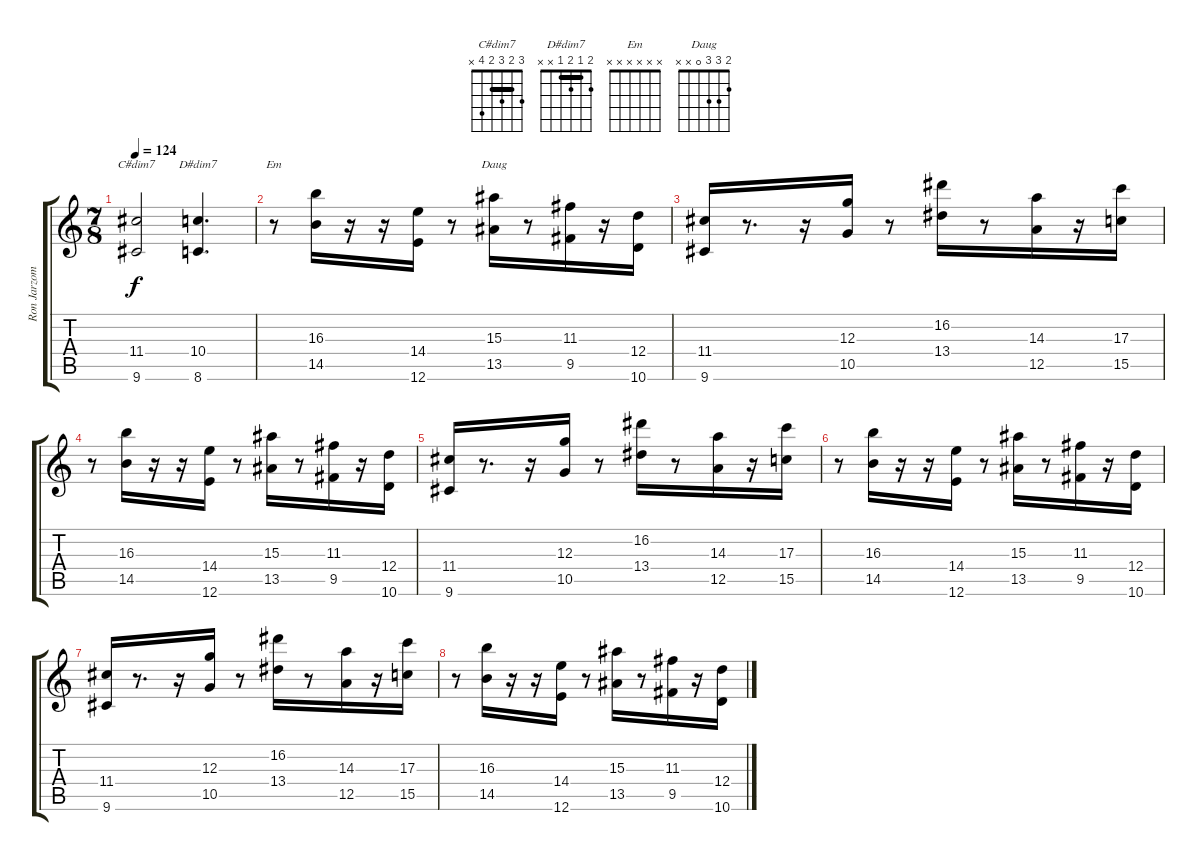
\track ("Ron Jarzombek (Lead)" "Ron Jarzom") {instrument overdrivenguitar}
\staff {score tabs}
\tuning (E4 B3 G3 D3 A2 E2) {hide}
\chord ("C#dim7" 3 2 3 2 4 x) {barre 2}
\chord ("D#dim7" 2 1 2 1 x x) {barre 1}
\chord ("Em" x x x x x x)
\chord ("Daug" 2 3 3 0 x x)
\ts (7 8)
\tempo 124
\clef g2
\ks c
(11.4 9.6).2{ch "C#dim7" dy f} (10.4 8.6).4{d ch "D#dim7"} |
r.8{ch "Em"} (16.3 14.5).16 r.16 r.16 (14.4 12.6).16 r.8 (15.3 13.5).16{ch "Daug"} r.8 (11.3 9.5).16 r.16 (12.4 10.6).16 |
(11.4 9.6).16 r.8{d} r.16 (12.3 10.5).16 r.8 (16.2 13.4).16 r.8 (14.3 12.5).16 r.16 (17.3 15.5).16 |
r.8 (16.3 14.5).16 r.16 r.16 (14.4 12.6).16 r.8 (15.3 13.5).16 r.8 (11.3 9.5).16 r.16 (12.4 10.6).16 |
(11.4 9.6).16 r.8{d} r.16 (12.3 10.5).16 r.8 (16.2 13.4).16 r.8 (14.3 12.5).16 r.16 (17.3 15.5).16 |
r.8 (16.3 14.5).16 r.16 r.16 (14.4 12.6).16 r.8 (15.3 13.5).16 r.8 (11.3 9.5).16 r.16 (12.4 10.6).16 |
(11.4 9.6).16 r.8{d} r.16 (12.3 10.5).16 r.8 (16.2 13.4).16 r.8 (14.3 12.5).16 r.16 (17.3 15.5).16 |
r.8 (16.3 14.5).16 r.16 r.16 (14.4 12.6).16 r.8 (15.3 13.5).16 r.8 (11.3 9.5).16 r.16 (12.4 10.6).16
